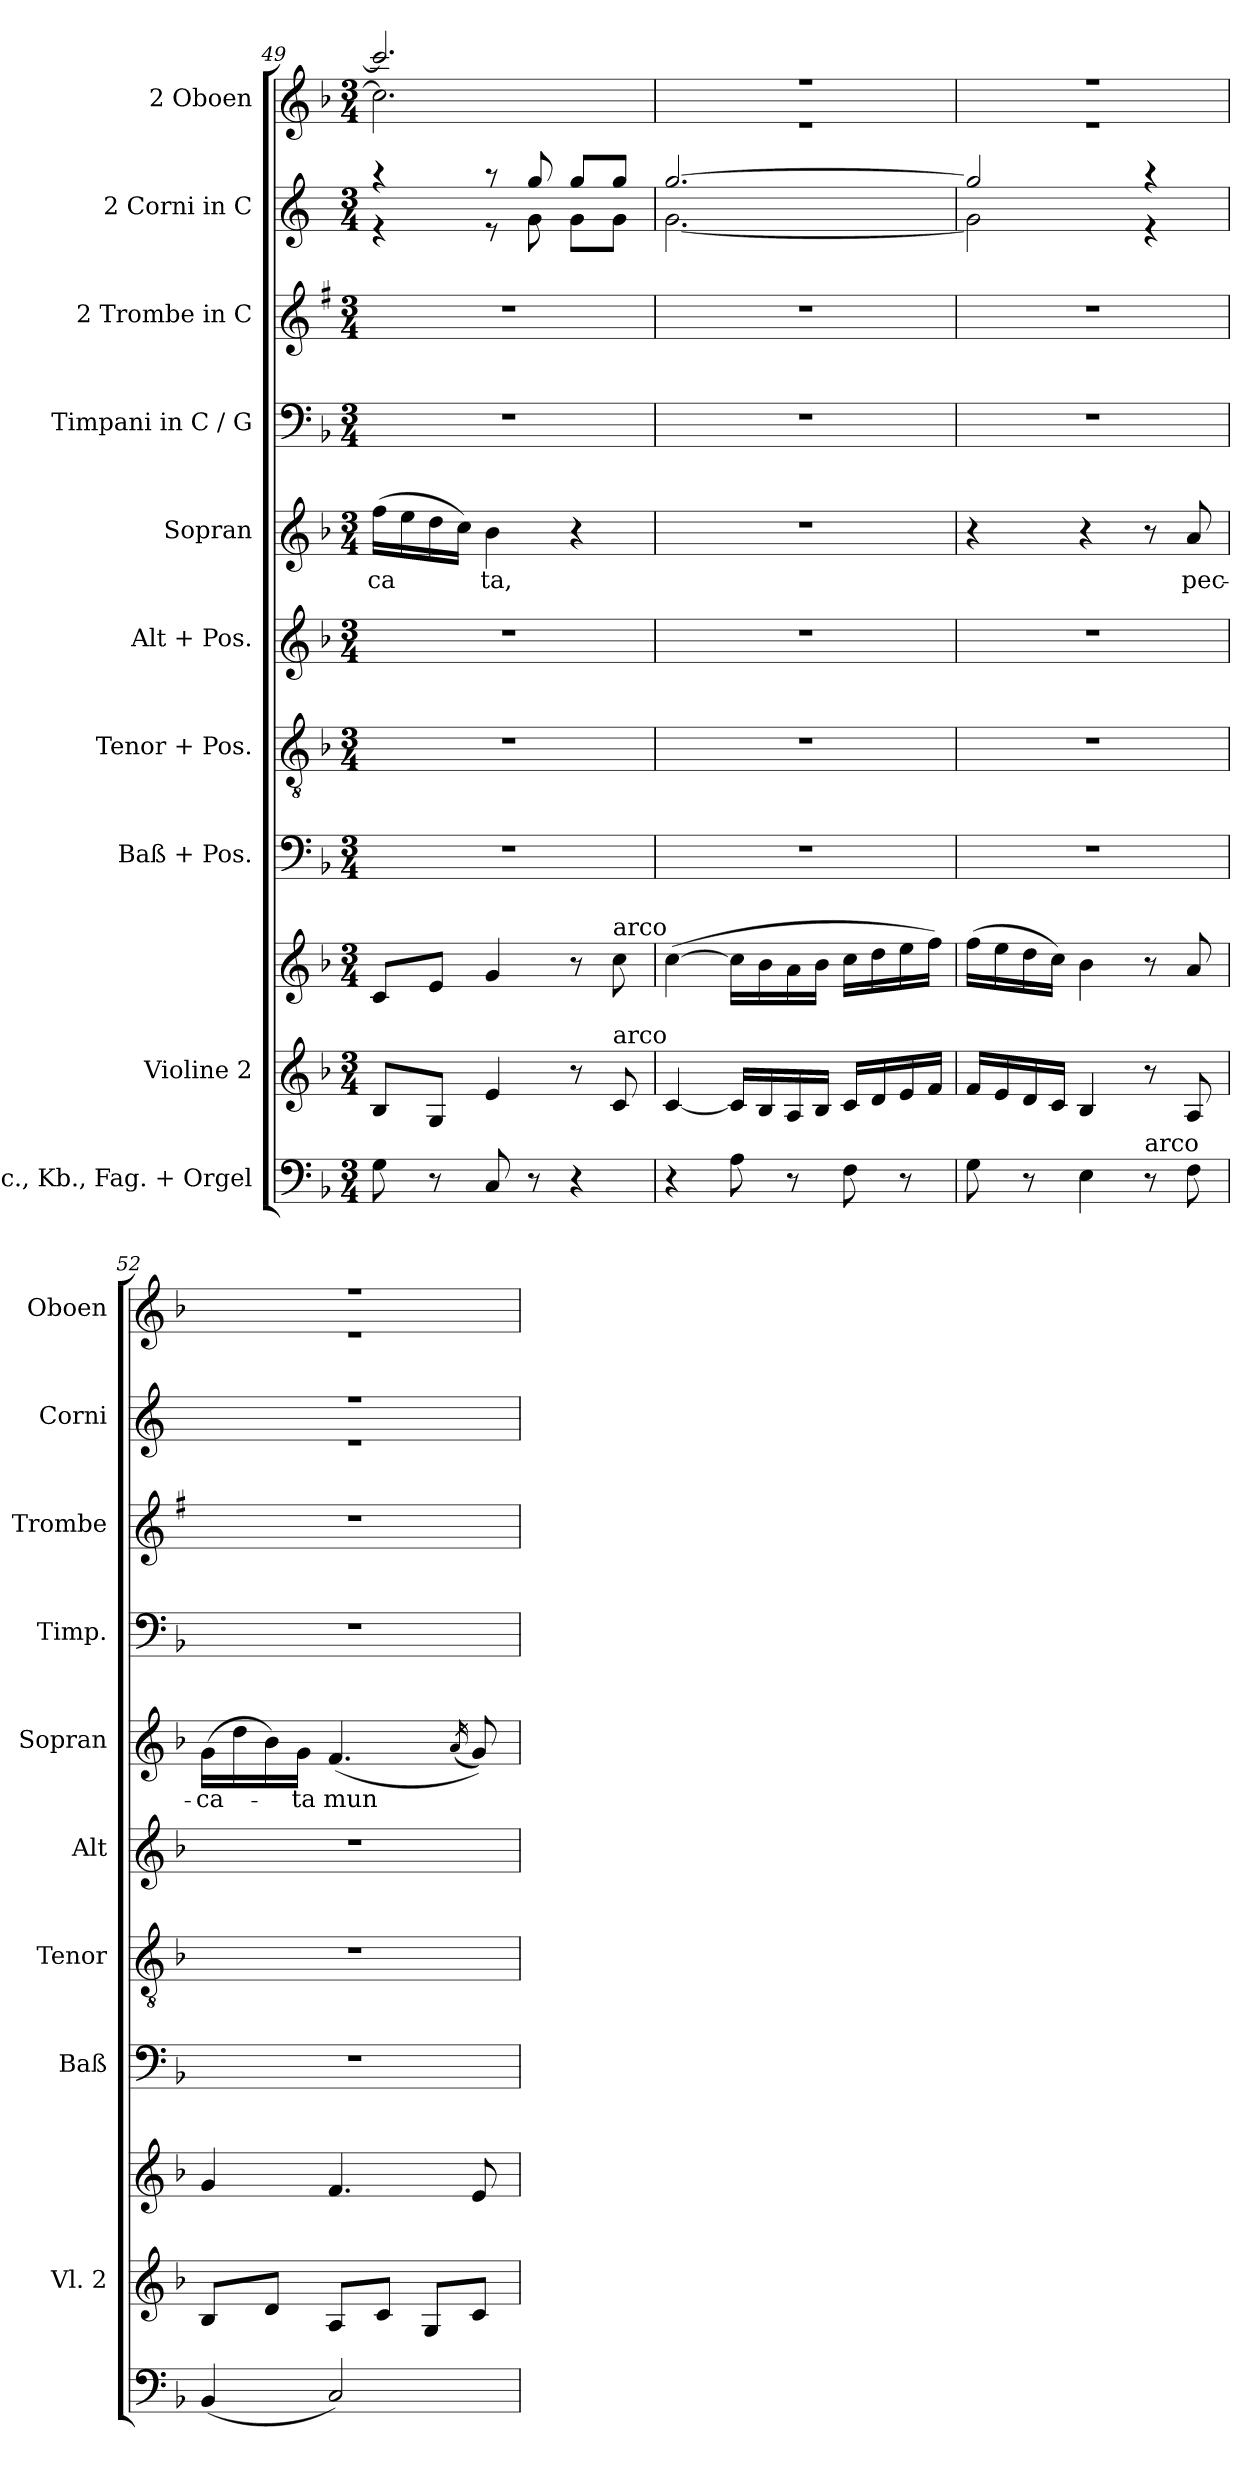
**kern	**kern	**kern	**kern	**kern	**kern	**kern	**text	**kern	**kern	**kern	**kern
*part10	*part9	*part9	*part8	*part7	*part6	*part5	*part5	*part4	*part3	*part2	*part1
*staff11	*staff10	*staff9	*staff8	*staff7	*staff6	*staff5	*staff5	*staff4	*staff3	*staff2	*staff1
*I"Vlc., Kb., Fag. + Orgel	*I"Violine 2	*	*I"Baß + Pos.	*I"Tenor + Pos.	*I"Alt + Pos.	*I"Sopran	*	*I"Timpani in C / G	*I"2 Trombe in C	*I"2 Corni in C	*I"2 Oboen
*	*I'Vl. 2	*	*I'Baß	*I'Tenor	*I'Alt	*I'Sopran	*	*I'Timp.	*I'Trombe	*I'Corni	*I'Oboen
*clefF4	*clefG2	*clefG2	*clefF4	*clefGv2	*clefG2	*clefG2	*	*clefF4	*clefG2	*clefG2	*clefG2
*	*	*	*	*	*	*	*	*	*ITrd1c2	*ITrd4c7	*
*k[b-]	*k[b-]	*k[b-]	*k[b-]	*k[b-]	*k[b-]	*k[b-]	*	*k[b-]	*k[b-]	*k[b-]	*k[b-]
*M3/4	*M3/4	*M3/4	*M3/4	*M3/4	*M3/4	*M3/4	*	*M3/4	*M3/4	*M3/4	*M3/4
=49	=49	=49	=49	=49	=49	=49	=49	=49	=49	=49	=49
!	!	!	!	!	!	!	!LO:LY:b	!	!	!	!
*	*	*	*	*	*	*	*	*	*	*^	*^
8G\	8B-/L	8c/L	2.r	2.r	2.r	(>16ff\LL	-ca	2.r	2.r	4r	4r	2.ccc/]	2.cc\]
.	.	.	.	.	.	16ee\	.	.	.	.	.	.	.
8r	8G/J	8e/J	.	.	.	16dd\	.	.	.	.	.	.	.
.	.	.	.	.	.	16cc\JJ)	.	.	.	.	.	.	.
!	!	!	!	!	!	!	!LO:LY:b	!	!	!	!	!	!
8C/	4e/	4g/	.	.	.	4b-\	ta,	.	.	8r	8r	.	.
8r	.	.	.	.	.	.	.	.	.	8cc/	8c\	.	.
4r	8r	8r	.	.	.	4r	.	.	.	8cc/L	8c\L	.	.
!	!	!LO:TX:a:t=arco	!	!	!	!	!	!	!	!	!	!	!
!	!LO:TX:a:t=arco	!	!	!	!	!	!	!	!	!	!	!	!
.	8c/	8cc\	.	.	.	.	.	.	.	8cc/J	8c\J	.	.
=50	=50	=50	=50	=50	=50	=50	=50	=50	=50	=50	=50	=50	=50
4r	[4c/	(>[4cc\	2.r	2.r	2.r	2.r	.	2.r	2.r	[2.cc/	[2.c\	2.r	2.r
8A\	16c/LL]	16cc\LL]	.	.	.	.	.	.	.	.	.	.	.
.	16B-/	16b-\	.	.	.	.	.	.	.	.	.	.	.
8r	16A/	16a\	.	.	.	.	.	.	.	.	.	.	.
.	16B-/JJ	16b-\JJ	.	.	.	.	.	.	.	.	.	.	.
8F\	16c/LL	16cc\LL	.	.	.	.	.	.	.	.	.	.	.
.	16d/	16dd\	.	.	.	.	.	.	.	.	.	.	.
8r	16e/	16ee\	.	.	.	.	.	.	.	.	.	.	.
.	16f/JJ	16ff\JJ)	.	.	.	.	.	.	.	.	.	.	.
=51	=51	=51	=51	=51	=51	=51	=51	=51	=51	=51	=51	=51	=51
8G\	16f/LL	(>16ff\LL	2.r	2.r	2.r	4r	.	2.r	2.r	2cc/]	2c\]	2.r	2.r
.	16e/	16ee\	.	.	.	.	.	.	.	.	.	.	.
8r	16d/	16dd\	.	.	.	.	.	.	.	.	.	.	.
.	16c/JJ	16cc\JJ)	.	.	.	.	.	.	.	.	.	.	.
4E\	4B-/	4b-\	.	.	.	4r	.	.	.	.	.	.	.
!LO:TX:a:t=arco	!	!	!	!	!	!	!	!	!	!	!	!	!
8r	8r	8r	.	.	.	8r	.	.	.	4r	4r	.	.
!	!	!	!	!	!	!	!LO:LY:b	!	!	!	!	!	!
8F\	8A/	8a/	.	.	.	8a/	pec-	.	.	.	.	.	.
!!LO:PB:g=z	!!
=52	=52	=52	=52	=52	=52	=52	=52	=52	=52	=52	=52	=52	=52
!	!	!	!	!	!	!	!LO:LY:b	!	!	!	!	!	!
(<4BB-/	8B-/L	4g/	2.r	2.r	2.r	(>16g\LL	-ca-	2.r	2.r	2.r	2.r	2.r	2.r
.	.	.	.	.	.	16dd\	.	.	.	.	.	.	.
.	8d/J	.	.	.	.	16b-\)	.	.	.	.	.	.	.
!	!	!	!	!	!	!	!LO:LY:b	!	!	!	!	!	!
.	.	.	.	.	.	16g\JJ	ta	.	.	.	.	.	.
!	!	!	!	!	!	!	!LO:LY:b	!	!	!	!	!	!
2C/)	8A/L	4.f/	.	.	.	(<4.f/	mun	.	.	.	.	.	.
.	8c/J	.	.	.	.	.	.	.	.	.	.	.	.
.	8G/L	.	.	.	.	.	.	.	.	.	.	.	.
.	.	.	.	.	.	(<16qa/	.	.	.	.	.	.	.
.	8c/J	8e/	.	.	.	8g/))	.	.	.	.	.	.	.
*	*	*	*	*	*	*	*	*	*	*v	*v	*	*
*	*	*	*	*	*	*	*	*	*	*	*v	*v
=	=	=	=	=	=	=	=	=	=	=	=
*-	*-	*-	*-	*-	*-	*-	*-	*-	*-	*-	*-
